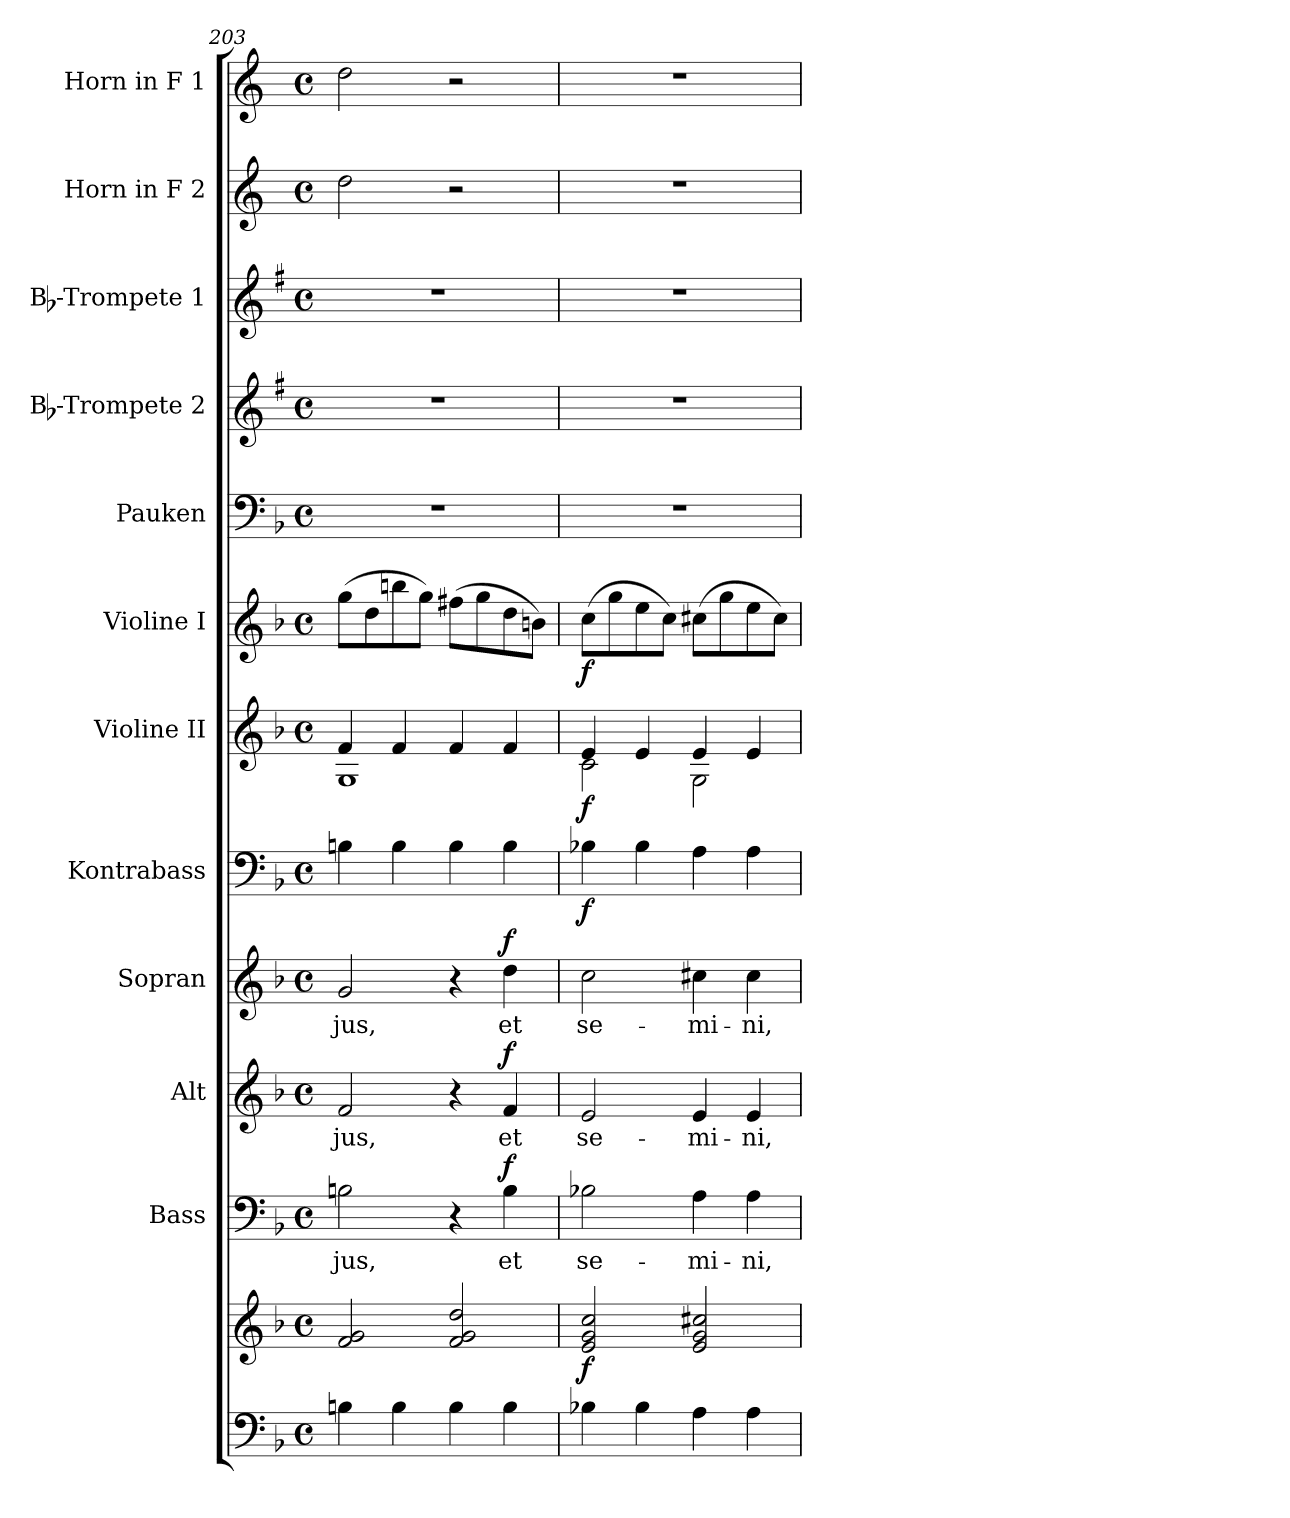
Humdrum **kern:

**kern	**kern	**dynam	**kern	**text	**dynam	**kern	**text	**dynam	**kern	**text	**dynam	**kern	**dynam	**kern	**dynam	**kern	**dynam	**kern	**kern	**kern	**kern	**kern
*part12	*part12	*part12	*part11	*part11	*part11	*part10	*part10	*part10	*part9	*part9	*part9	*part8	*part8	*part7	*part7	*part6	*part6	*part5	*part4	*part3	*part2	*part1
*staff13	*staff12	*staff12/13	*staff11	*staff11	*staff11	*staff10	*staff10	*staff10	*staff9	*staff9	*staff9	*staff8	*staff8	*staff7	*staff7	*staff6	*staff6	*staff5	*staff4	*staff3	*staff2	*staff1
*	*	*	*I"Bass	*	*	*I"Alt	*	*	*I"Sopran	*	*	*I"Kontrabass	*	*I"Violine II	*	*I"Violine I	*	*I"Pauken	*I"Bb-Trompete 2	*I"Bb-Trompete 1	*I"Horn in F 2	*I"Horn in F 1
*	*	*	*I'B.	*	*	*I'A.	*	*	*I'S.	*	*	*I'Kb.	*	*I'Vl. II	*	*I'Vl. I	*	*I'Pk.	*I'Bb Trp. 2	*I'Bb Trp. 1	*	*
*clefF4	*clefG2	*	*clefF4	*	*	*clefG2	*	*	*clefG2	*	*	*clefF4	*	*clefG2	*	*clefG2	*	*clefF4	*clefG2	*clefG2	*clefG2	*clefG2
*	*	*	*	*	*	*	*	*	*	*	*	*ITrd7c12	*	*	*	*	*	*	*ITrd1c2	*ITrd1c2	*ITrd4c7	*ITrd4c7
*k[b-]	*k[b-]	*	*k[b-]	*	*	*k[b-]	*	*	*k[b-]	*	*	*k[b-]	*	*k[b-]	*	*k[b-]	*	*k[b-]	*k[b-]	*k[b-]	*k[b-]	*k[b-]
*F:	*F:	*	*F:	*	*	*F:	*	*	*F:	*	*	*F:	*	*F:	*	*F:	*	*F:	*F:	*F:	*F:	*F:
*M4/4	*M4/4	*	*M4/4	*	*	*M4/4	*	*	*M4/4	*	*	*M4/4	*	*M4/4	*	*M4/4	*	*M4/4	*M4/4	*M4/4	*M4/4	*M4/4
*met(c)	*met(c)	*	*met(c)	*	*	*met(c)	*	*	*met(c)	*	*	*met(c)	*	*met(c)	*	*met(c)	*	*met(c)	*met(c)	*met(c)	*met(c)	*met(c)
=203	=203	=203	=203	=203	=203	=203	=203	=203	=203	=203	=203	=203	=203	=203	=203	=203	=203	=203	=203	=203	=203	=203
!	!	!	!	!LO:LY:b	!	!	!LO:LY:b	!	!	!LO:LY:b	!	!	!	!	!	!	!	!	!	!	!	!
*	*	*	*	*	*	*	*	*	*	*	*	*	*	*^	*	*	*	*	*	*	*	*
4Bn\	2f/ 2g/	.	2Bn\	-jus,	.	2f/	-jus,	.	2g/	-jus,	.	4BBn\	.	4f/	1G	.	(>8gg\L	.	1r	1r	1r	2g\	2g\
.	.	.	.	.	.	.	.	.	.	.	.	.	.	.	.	.	8dd\	.	.	.	.	.	.
4B\	.	.	.	.	.	.	.	.	.	.	.	4BB\	.	4f/	.	.	8bbn\	.	.	.	.	.	.
.	.	.	.	.	.	.	.	.	.	.	.	.	.	.	.	.	8gg\J)	.	.	.	.	.	.
4B\	2f/ 2g/ 2dd/	.	4r	.	.	4r	.	.	4r	.	.	4BB\	.	4f/	.	.	(>8ff#X\L	.	.	.	.	2r	2r
.	.	.	.	.	.	.	.	.	.	.	.	.	.	.	.	.	8gg\	.	.	.	.	.	.
!	!	!	!	!LO:LY:b	!LO:DY:a	!	!LO:LY:b	!LO:DY:a	!	!LO:LY:b	!LO:DY:a	!	!	!	!	!	!	!	!	!	!	!	!
4B\	.	.	4B\	et	f	4f/	et	f	4dd\	et	f	4BB\	.	4f/	.	.	8dd\	.	.	.	.	.	.
.	.	.	.	.	.	.	.	.	.	.	.	.	.	.	.	.	8bn\J)	.	.	.	.	.	.
=204	=204	=204	=204	=204	=204	=204	=204	=204	=204	=204	=204	=204	=204	=204	=204	=204	=204	=204	=204	=204	=204	=204	=204
!	!	!LO:DY:a=2	!	!LO:LY:b	!	!	!LO:LY:b	!	!	!LO:LY:b	!	!	!LO:DY:b	!	!	!LO:DY:b	!	!LO:DY:b	!	!	!	!	!
4B-X\	2e/ 2g/ 2cc/	f	2B-X\	se-	.	2e/	se-	.	2cc\	se-	.	4BB-X\	f	4e/	2c\	f	(>8cc\L	f	1r	1r	1r	1r	1r
.	.	.	.	.	.	.	.	.	.	.	.	.	.	.	.	.	8gg\	.	.	.	.	.	.
4B-\	.	.	.	.	.	.	.	.	.	.	.	4BB-\	.	4e/	.	.	8ee\	.	.	.	.	.	.
.	.	.	.	.	.	.	.	.	.	.	.	.	.	.	.	.	8cc\J)	.	.	.	.	.	.
!	!	!	!	!LO:LY:b	!	!	!LO:LY:b	!	!	!LO:LY:b	!	!	!	!	!	!	!	!	!	!	!	!	!
4A\	2e/ 2g/ 2cc#X/	.	4A\	-mi-	.	4e/	-mi-	.	4cc#X\	-mi-	.	4AA\	.	4e/	2G\	.	(>8cc#X\L	.	.	.	.	.	.
.	.	.	.	.	.	.	.	.	.	.	.	.	.	.	.	.	8gg\	.	.	.	.	.	.
!	!	!	!	!LO:LY:b	!	!	!LO:LY:b	!	!	!LO:LY:b	!	!	!	!	!	!	!	!	!	!	!	!	!
4A\	.	.	4A\	-ni,	.	4e/	-ni,	.	4cc#\	-ni,	.	4AA\	.	4e/	.	.	8ee\	.	.	.	.	.	.
.	.	.	.	.	.	.	.	.	.	.	.	.	.	.	.	.	8cc#\J)	.	.	.	.	.	.
*	*	*	*	*	*	*	*	*	*	*	*	*	*	*v	*v	*	*	*	*	*	*	*	*
=	=	=	=	=	=	=	=	=	=	=	=	=	=	=	=	=	=	=	=	=	=	=
*-	*-	*-	*-	*-	*-	*-	*-	*-	*-	*-	*-	*-	*-	*-	*-	*-	*-	*-	*-	*-	*-	*-
